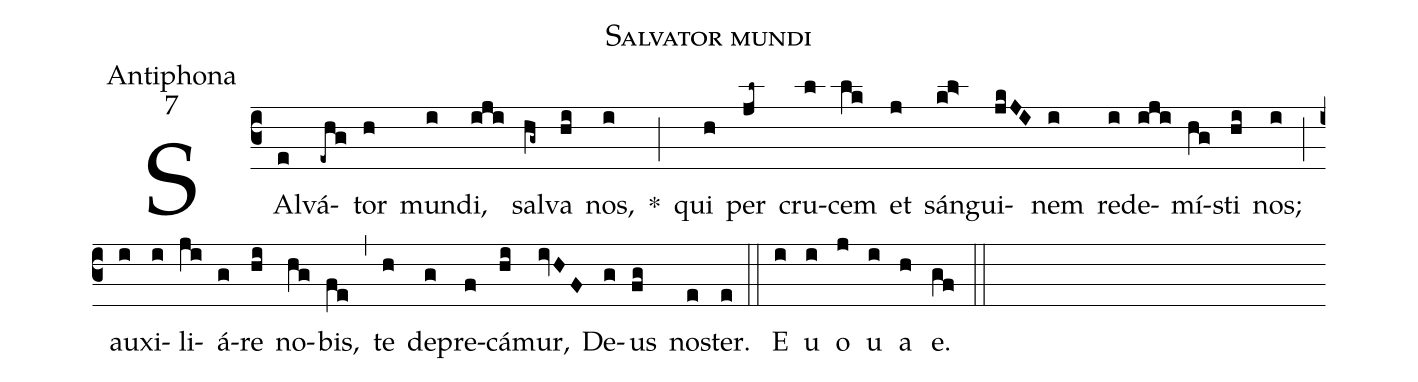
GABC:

name:Salvator mundi;
office-part:Antiphona;
mode:7;
%%
(c3)
SAl(e)vá(-ehg)tor(h) mun(i)di,(iji) sal(hg~)va(hi) nos,(i) *(;)
qui(h) per(jl~) cru(l)cem(lk) et(j) sán(k!l>)gui(jkJI)nem(i) re(i)de(iji)mí(hg)sti(hi) nos;(i) (;)
au(i)xi(i)li(ji)á(g)re(hi) no(hg)bis,(fe) (,)
te(h) de(g)pre(f)cá(hi)mur,(ivHF) De(g)us(fg) no(e)ster.(e) (::)
E(i) u(i) o(j) u(i) a (h) e.(gf) (::)
